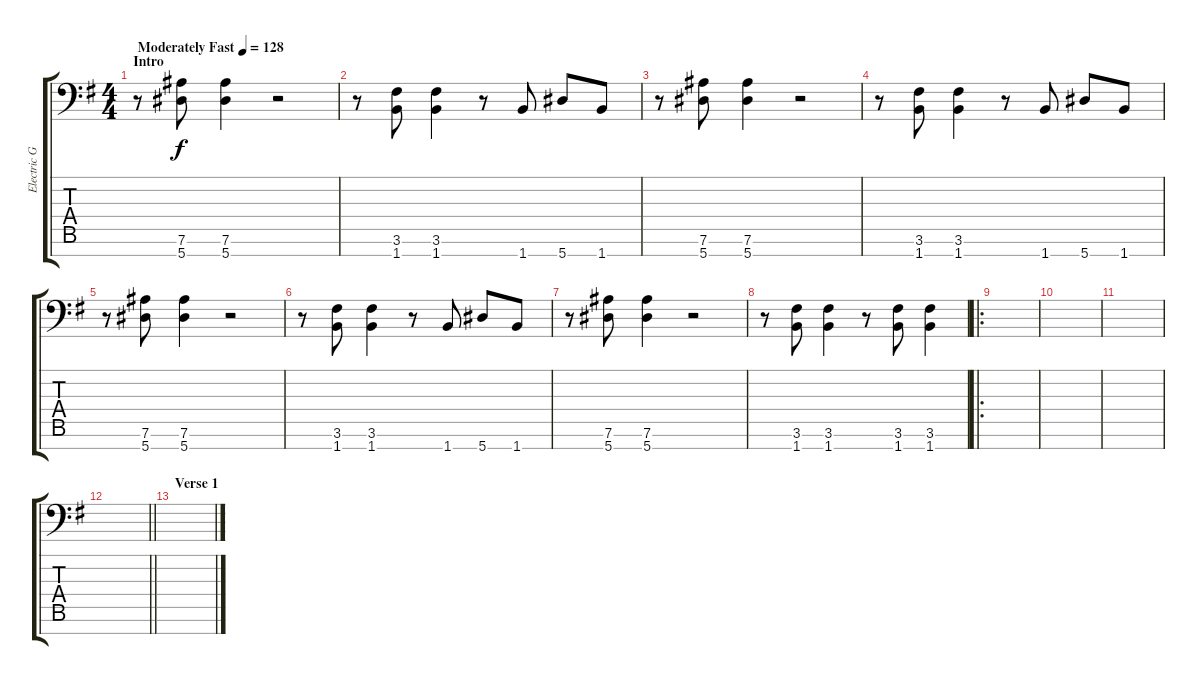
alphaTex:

\track ("Electric Guitar 1" "Electric G") {instrument distortionguitar}
\staff {score tabs}
\tuning (Eb4 Bb3 Ab3 Db3 Ab2 Eb2 Bb1) {hide}
\ts (4 4)
\section ("" "Intro")
\tempo (128 "Moderately Fast")
\clef f4
\ks g
r.8{dy f instrument distortionguitar} (7.6 5.7).8 (7.6 5.7).4 r.2 |
r.8 (3.6 1.7).8 (3.6 1.7).4 r.8 1.7.8 5.7.8 1.7.8 |
r.8 (7.6 5.7).8 (7.6 5.7).4 r.2 |
r.8 (3.6 1.7).8 (3.6 1.7).4 r.8 1.7.8 5.7.8 1.7.8 |
r.8 (7.6 5.7).8 (7.6 5.7).4 r.2 |
r.8 (3.6 1.7).8 (3.6 1.7).4 r.8 1.7.8 5.7.8 1.7.8 |
r.8 (7.6 5.7).8 (7.6 5.7).4 r.2 |
r.8 (3.6 1.7).8 (3.6 1.7).4 r.8 (3.6 1.7).8 (3.6 1.7).4 |
\ro
|
|
|
\barLineRight lightlight
|
\section ("" "Verse 1")
